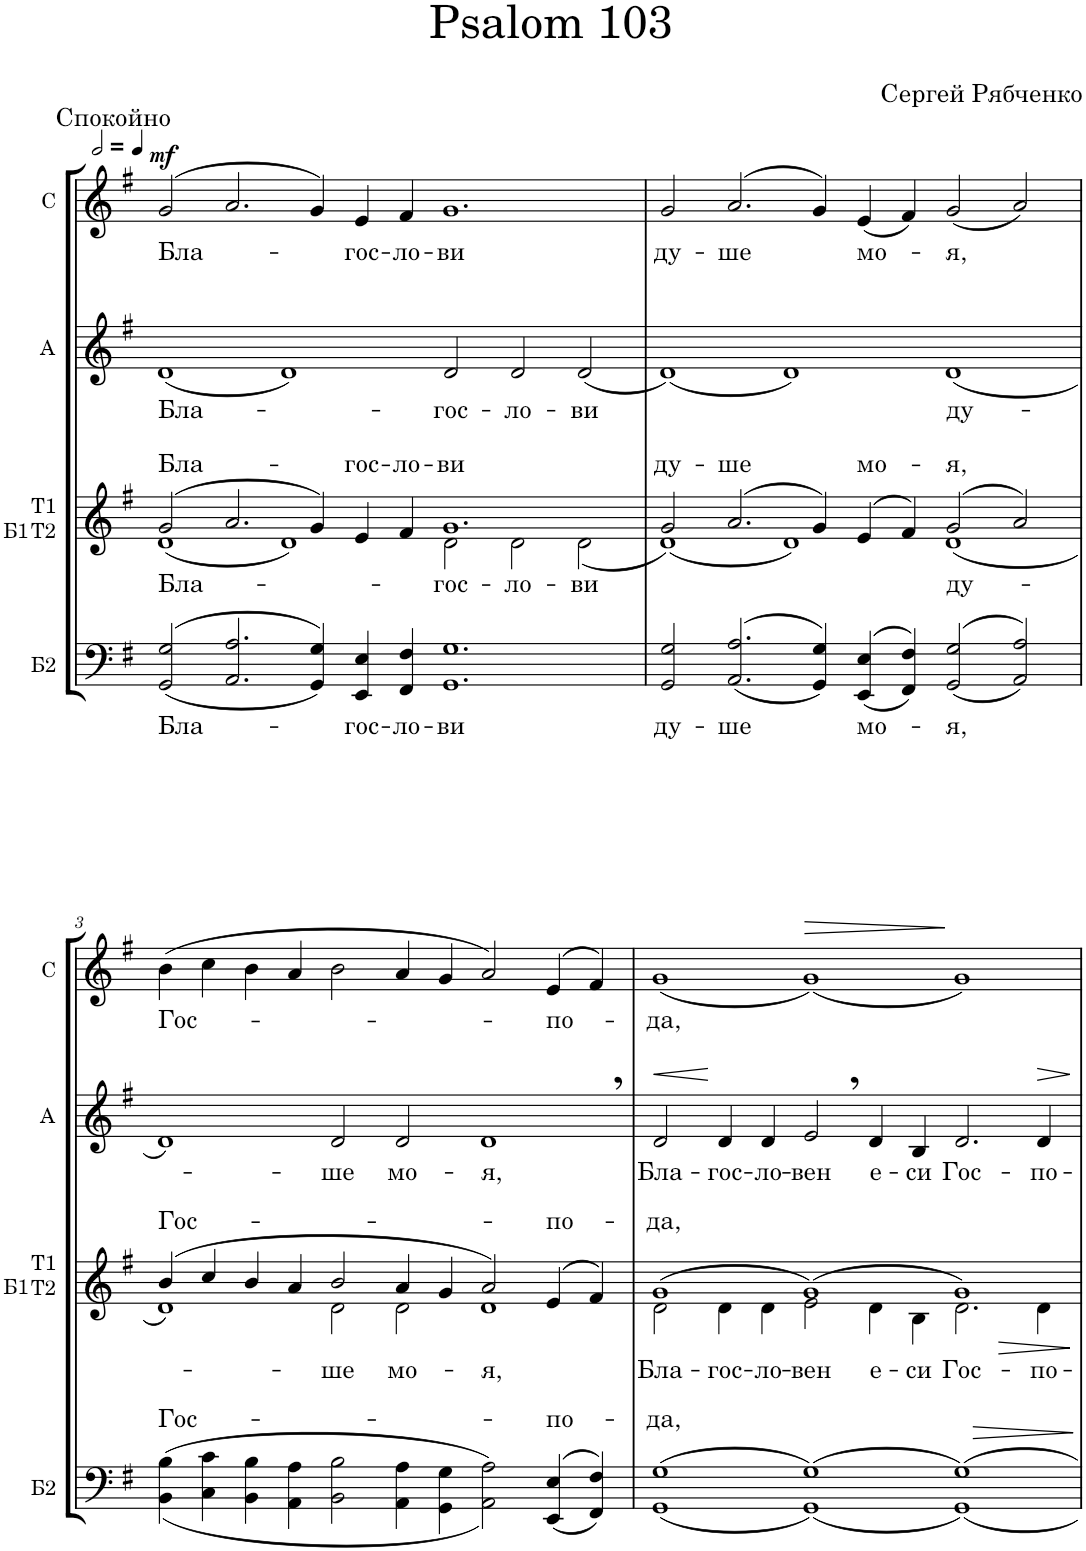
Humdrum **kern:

**kern	**text	**dynam	**kern	**text	**dynam	**kern	**text	**dynam	**kern	**text	**dynam
*part4	*part4	*part4	*part3	*part3	*part3	*part2	*part2	*part2	*part1	*part1	*part1
*staff4	*staff4	*staff4	*staff3	*staff3	*staff3	*staff2	*staff2	*staff2	*staff1	*staff1	*staff1
*I"Б2	*	*	*I"T1   T2	*	*	*I"A	*	*	*I"C	*	*
*	*	*	*I'T1   T2	*	*	*I'A	*	*	*I'C	*	*
*clefF4	*	*	*clefG2	*	*	*clefG2	*	*	*clefG2	*	*
*k[f#]	*	*	*k[f#]	*	*	*k[f#]	*	*	*k[f#]	*	*
*M14/4	*	*	*M14/4	*	*	*M14/4	*	*	*M14/4	*	*
=1	=1	=1	=1	=1	=1	=1	=1	=1	=1	=1	=1
!	!	!	!	!	!	!	!	!	!LO:TX:a:t=Спокойно	!	!
!	!	!	!LO:TX:a:t=Б1	!	!	!	!	!	!	!	!
!	!LO:LY:b	!	!	!LO:LY:a	!	!	!	!	!	!	!
*	*	*	*^	*	*	*	*	*	*	*	*
!	!	!	!	!	!LO:LY:b	!	!	!LO:LY:b	!	!	!LO:LY:b	!LO:DY:a
((>2GG/ 2G/	Бла-	.	(2g/	(1d	Бла-	.	(1d	Бла-	.	(>2g/	Бла-	mf
2.AA/ 2.A/	.	.	2.a/	.	.	.	.	.	.	2.a/	.	.
.	.	.	.	1d)	.	.	1d)	.	.	.	.	.
4GG/ 4G/))	.	.	4g/)	.	.	.	.	.	.	4g/)	.	.
!	!LO:LY:b	!	!	!	!LO:LY:a	!	!	!	!	!	!LO:LY:b	!
4EE/ 4E/	гос-	.	4e/	.	гос-	.	.	.	.	4e/	гос-	.
!	!LO:LY:b	!	!	!	!LO:LY:a	!	!	!	!	!	!LO:LY:b	!
4FF#/ 4F#/	-ло-	.	4f#/	.	-ло-	.	.	.	.	4f#/	-ло-	.
!	!LO:LY:b	!	!	!	!LO:LY:a	!	!	!	!	!	!	!
!	!	!	!	!	!LO:LY:b	!	!	!LO:LY:b	!	!	!LO:LY:b	!
1.GG 1.G	-ви	.	1.g	2d\	гос-	.	2d/	гос-	.	1.g	-ви	.
!	!	!	!	!	!LO:LY:b	!	!	!LO:LY:b	!	!	!	!
.	.	.	.	2d\	-ло-	.	2d/	-ло-	.	.	.	.
!	!	!	!	!	!LO:LY:b	!	!	!LO:LY:b	!	!	!	!
.	.	.	.	(2d\	-ви	.	(2d/	-ви	.	.	.	.
=2	=2	=2	=2	=2	=2	=2	=2	=2	=2	=2	=2	=2
*M12/4	*	*	*M12/4	*	*	*	*M12/4	*	*	*M12/4	*	*
!	!LO:LY:b	!	!	!	!LO:LY:a	!	!	!	!	!	!LO:LY:b	!
2GG/ 2G/	ду-	.	2g/	(1d)	ду-	.	(1d)	.	.	2g/	ду-	.
!	!LO:LY:b	!	!	!	!LO:LY:a	!	!	!	!	!	!LO:LY:b	!
((>2.AA/ 2.A/	-ше	.	(2.a/	.	-ше	.	.	.	.	(>2.a/	-ше	.
.	.	.	.	1d)	.	.	1d)	.	.	.	.	.
4GG/ 4G/))	.	.	4g/)	.	.	.	.	.	.	4g/)	.	.
!	!LO:LY:b	!	!	!	!LO:LY:a	!	!	!	!	!	!LO:LY:b	!
((>4EE/ 4E/	мо-	.	(4e/	.	мо-	.	.	.	.	(4e/	мо-	.
4FF#/ 4F#/))	.	.	4f#/)	.	.	.	.	.	.	4f#/)	.	.
!	!LO:LY:b	!	!	!	!LO:LY:a	!	!	!	!	!	!	!
!	!	!	!	!	!LO:LY:b	!	!	!LO:LY:b	!	!	!LO:LY:b	!
((>2GG/ 2G/	я,	.	(2g/	(1d	ду-	.	(1d	ду-	.	(2g/	я,	.
2AA/ 2A/))	.	.	2a/)	.	.	.	.	.	.	2a/)	.	.
!!LO:LB:g=z
=3	=3	=3	=3	=3	=3	=3	=3	=3	=3	=3	=3	=3
!	!	!	!LO:TX:a:t=Б1	!	!	!	!	!	!	!	!	!
!	!LO:LY:a	!	!	!	!LO:LY:a	!	!	!	!	!	!LO:LY:b	!
((<4BB\ 4B\	Гос-	.	(4b/	1d)	Гос-	.	1d)	.	.	(4b\	Гос-	.
4C\ 4c\	.	.	4cc/	.	.	.	.	.	.	4cc\	.	.
4BB\ 4B\	.	.	4b/	.	.	.	.	.	.	4b\	.	.
4AA\ 4A\	.	.	4a/	.	.	.	.	.	.	4a/	.	.
!	!	!	!	!	!LO:LY:b	!	!	!LO:LY:b	!	!	!	!
2BB\ 2B\	.	.	2b/	2d\	ше	.	2d/	ше	.	2b\	.	.
!	!	!	!	!	!LO:LY:b	!	!	!LO:LY:b	!	!	!	!
4AA\ 4A\	.	.	4a/	2d\	мо-	.	2d/	мо-	.	4a/	.	.
4GG\ 4G\	.	.	4g/	.	.	.	.	.	.	4g/	.	.
!	!	!	!	!	!LO:LY:b	!	!	!LO:LY:b	!	!	!	!
2AA\ 2A\))	.	.	2a/)	1d	-я,	.	1d,	-я,	.	2a/)	.	.
!	!LO:LY:a	!	!	!	!LO:LY:a	!	!	!	!	!	!LO:LY:b	!
((>4EE/ 4E/	по-	.	(4e/	.	по-	.	.	.	.	(>4e/	по-	.
4FF#/ 4F#/))	.	.	4f#/)	.	.	.	.	.	.	4f#/)	.	.
=4	=4	=4	=4	=4	=4	=4	=4	=4	=4	=4	=4	=4
*M12/4	*	*	*M12/4	*	*	*	*M12/4	*	*	*M12/4	*	*
!	!LO:LY:a	!	!	!	!LO:LY:a	!	!	!	!	!	!	!
!	!	!	!	!	!LO:LY:b	!	!	!LO:LY:b	!LO:HP:b	!	!LO:LY:b	!
((>1GG 1G	да,	.	(1g	2d\	Бла-	.	2d/	Бла-	<	(1g	да,	.
!	!	!	!	!	!LO:LY:b	!	!	!LO:LY:b	!	!	!	!
.	.	.	.	4d\	-гос-	.	4d/	-гос-	[	.	.	.
!	!	!	!	!	!LO:LY:b	!	!	!LO:LY:b	!	!	!	!
.	.	.	.	4d\	-ло-	.	4d/	-ло-	.	.	.	.
!	!	!	!	!	!LO:LY:b	!	!	!LO:LY:b	!	!	!	!LO:HP:b
((>1GG 1G))	.	.	(1g)	2e\	-вен	.	2e,/	-вен	.	(1g)	.	>
!	!	!	!	!	!LO:LY:b	!	!	!LO:LY:b	!	!	!	!
.	.	.	.	4d\	е-	.	4d/	е-	.	.	.	.
!	!	!	!	!	!LO:LY:b	!	!	!LO:LY:b	!	!	!	!
.	.	.	.	4B\	-си	.	4B/	-си	.	.	.	.
!	!	!LO:HP:b	!	!	!LO:LY:b	!LO:HP:b	!	!LO:LY:b	!	!	!	!
1GG 1G))	.	>	1g)	2.d\	Гос-	>	2.d/	Гос-	.	1g)	.	]
!	!	!	!	!	!LO:LY:b	!	!	!LO:LY:b	!LO:HP:b	!	!	!
.	.	.	.	4d\	-по-	.	4d/	-по-	>	.	.	.
*	*	*	*v	*v	*	*	*	*	*	*	*	*
.	.	]	.	.	]	.	.	]	.	.	.
=	=	=	=	=	=	=	=	=	=	=	=
*-	*-	*-	*-	*-	*-	*-	*-	*-	*-	*-	*-
